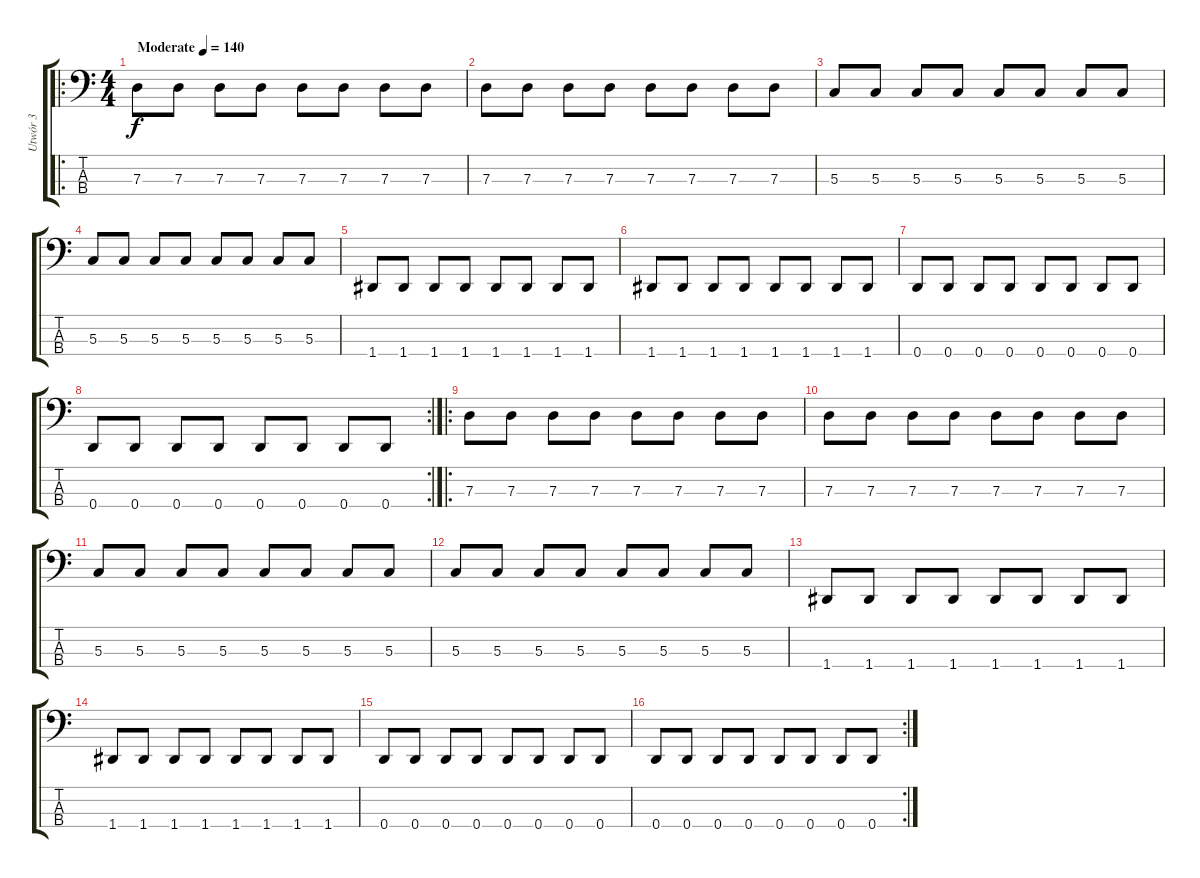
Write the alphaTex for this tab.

\track ("Utwór 3" "Utwór 3") {instrument electricbassfinger}
\staff {score tabs}
\tuning (F2 C2 G1 D1) {hide}
\ro
\ts (4 4)
\tempo (140 "Moderate")
\clef f4
\ks c
7.3.8{dy f instrument electricbassfinger} 7.3.8 7.3.8 7.3.8 7.3.8 7.3.8 7.3.8 7.3.8 |
7.3.8 7.3.8 7.3.8 7.3.8 7.3.8 7.3.8 7.3.8 7.3.8 |
5.3.8 5.3.8 5.3.8 5.3.8 5.3.8 5.3.8 5.3.8 5.3.8 |
5.3.8 5.3.8 5.3.8 5.3.8 5.3.8 5.3.8 5.3.8 5.3.8 |
1.4.8 1.4.8 1.4.8 1.4.8 1.4.8 1.4.8 1.4.8 1.4.8 |
1.4.8 1.4.8 1.4.8 1.4.8 1.4.8 1.4.8 1.4.8 1.4.8 |
0.4.8 0.4.8 0.4.8 0.4.8 0.4.8 0.4.8 0.4.8 0.4.8 |
\rc 2
0.4.8 0.4.8 0.4.8 0.4.8 0.4.8 0.4.8 0.4.8 0.4.8 |
\ro
7.3.8 7.3.8 7.3.8 7.3.8 7.3.8 7.3.8 7.3.8 7.3.8 |
7.3.8 7.3.8 7.3.8 7.3.8 7.3.8 7.3.8 7.3.8 7.3.8 |
5.3.8 5.3.8 5.3.8 5.3.8 5.3.8 5.3.8 5.3.8 5.3.8 |
5.3.8 5.3.8 5.3.8 5.3.8 5.3.8 5.3.8 5.3.8 5.3.8 |
1.4.8 1.4.8 1.4.8 1.4.8 1.4.8 1.4.8 1.4.8 1.4.8 |
1.4.8 1.4.8 1.4.8 1.4.8 1.4.8 1.4.8 1.4.8 1.4.8 |
0.4.8 0.4.8 0.4.8 0.4.8 0.4.8 0.4.8 0.4.8 0.4.8 |
\rc 2
0.4.8 0.4.8 0.4.8 0.4.8 0.4.8 0.4.8 0.4.8 0.4.8
